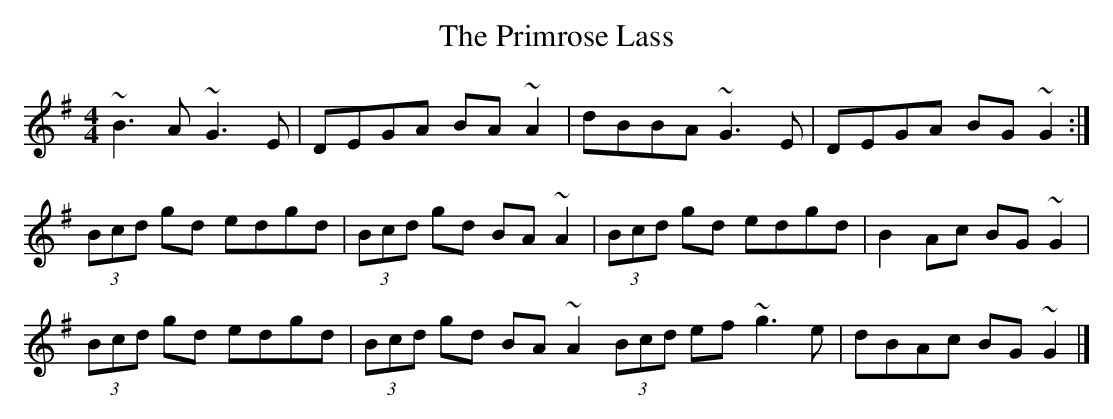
X:1
T:Primrose Lass, The
M:4/4
K:G
~B3A ~G3E|DEGA BA~A2|dBBA ~G3E|DEGA BG~G2:|
(3Bcd gd edgd|(3Bcd gd BA~A2|(3Bcd gd edgd|B2Ac BG~G2|
(3Bcd gd edgd|(3Bcd gd BA~A2 (3Bcd ef ~g3e|dBAc BG~G2|]
